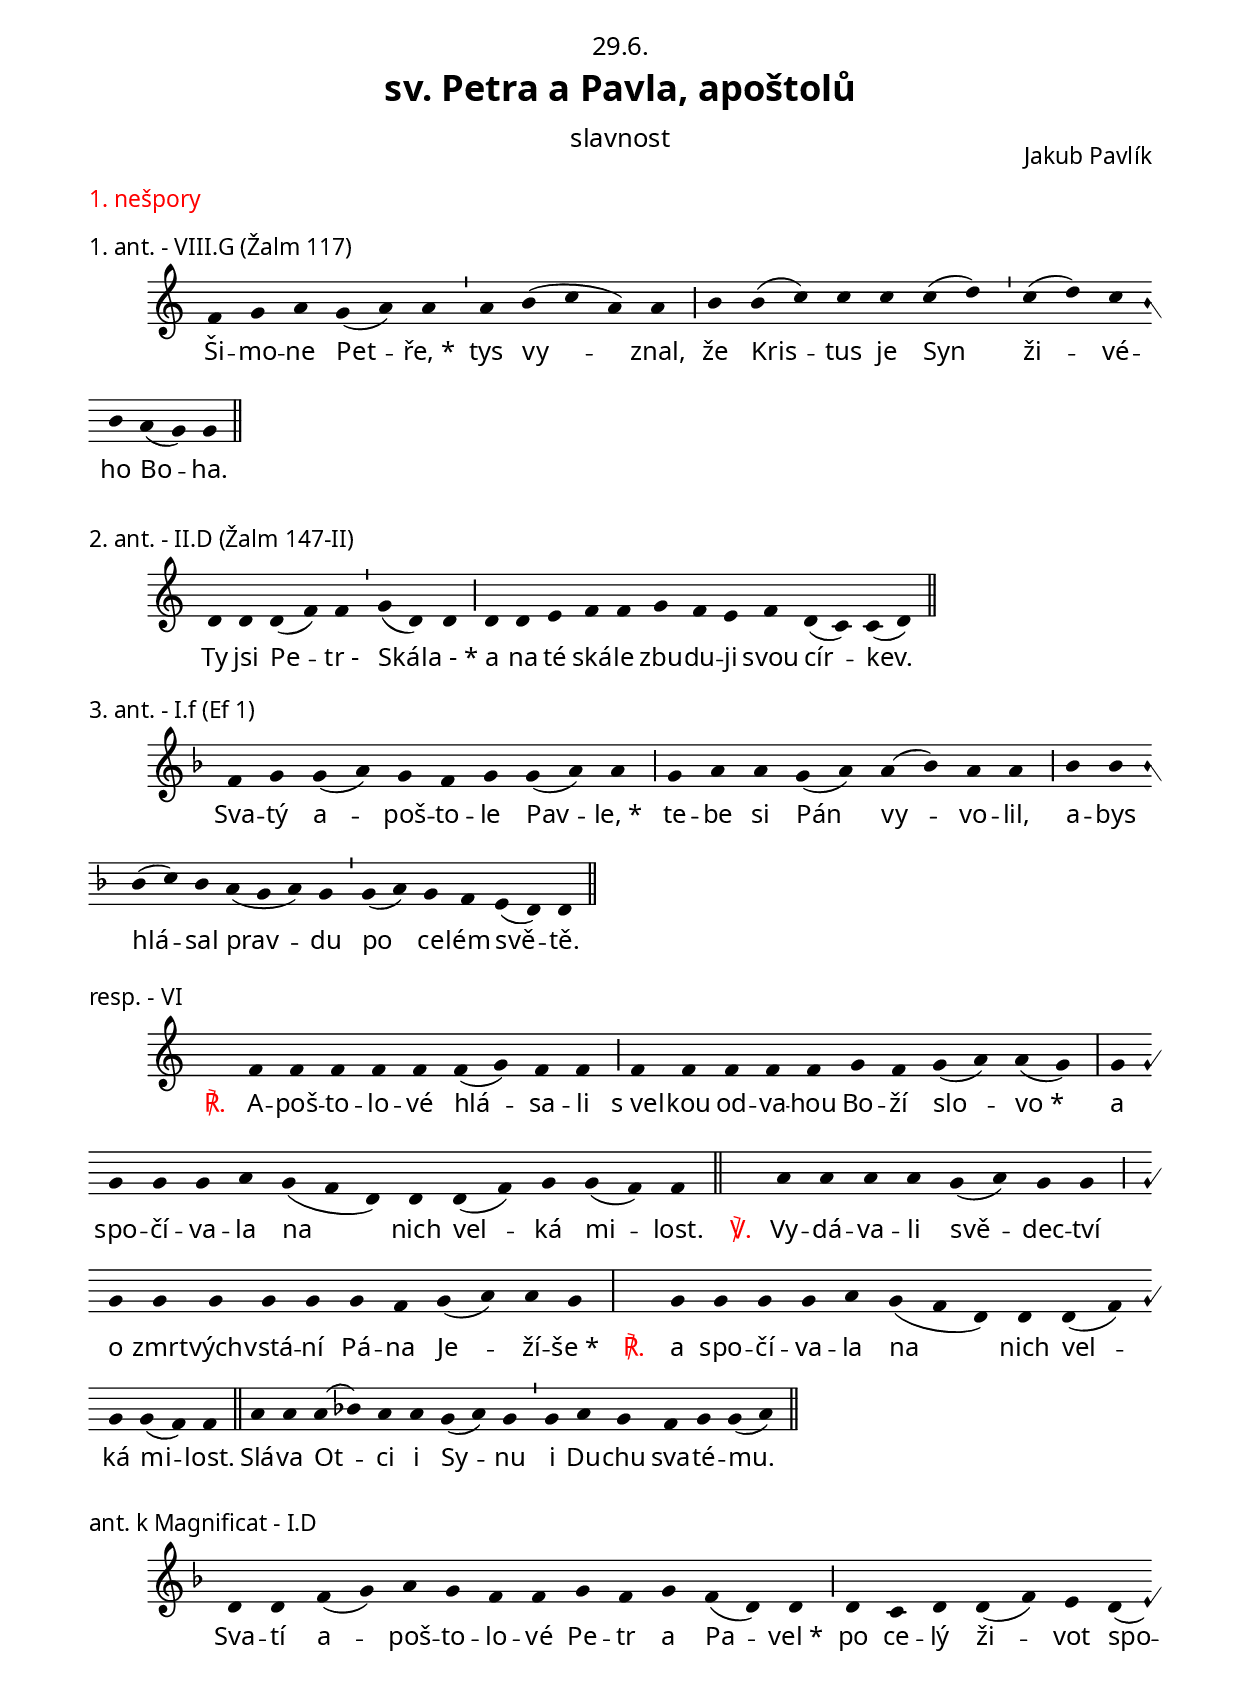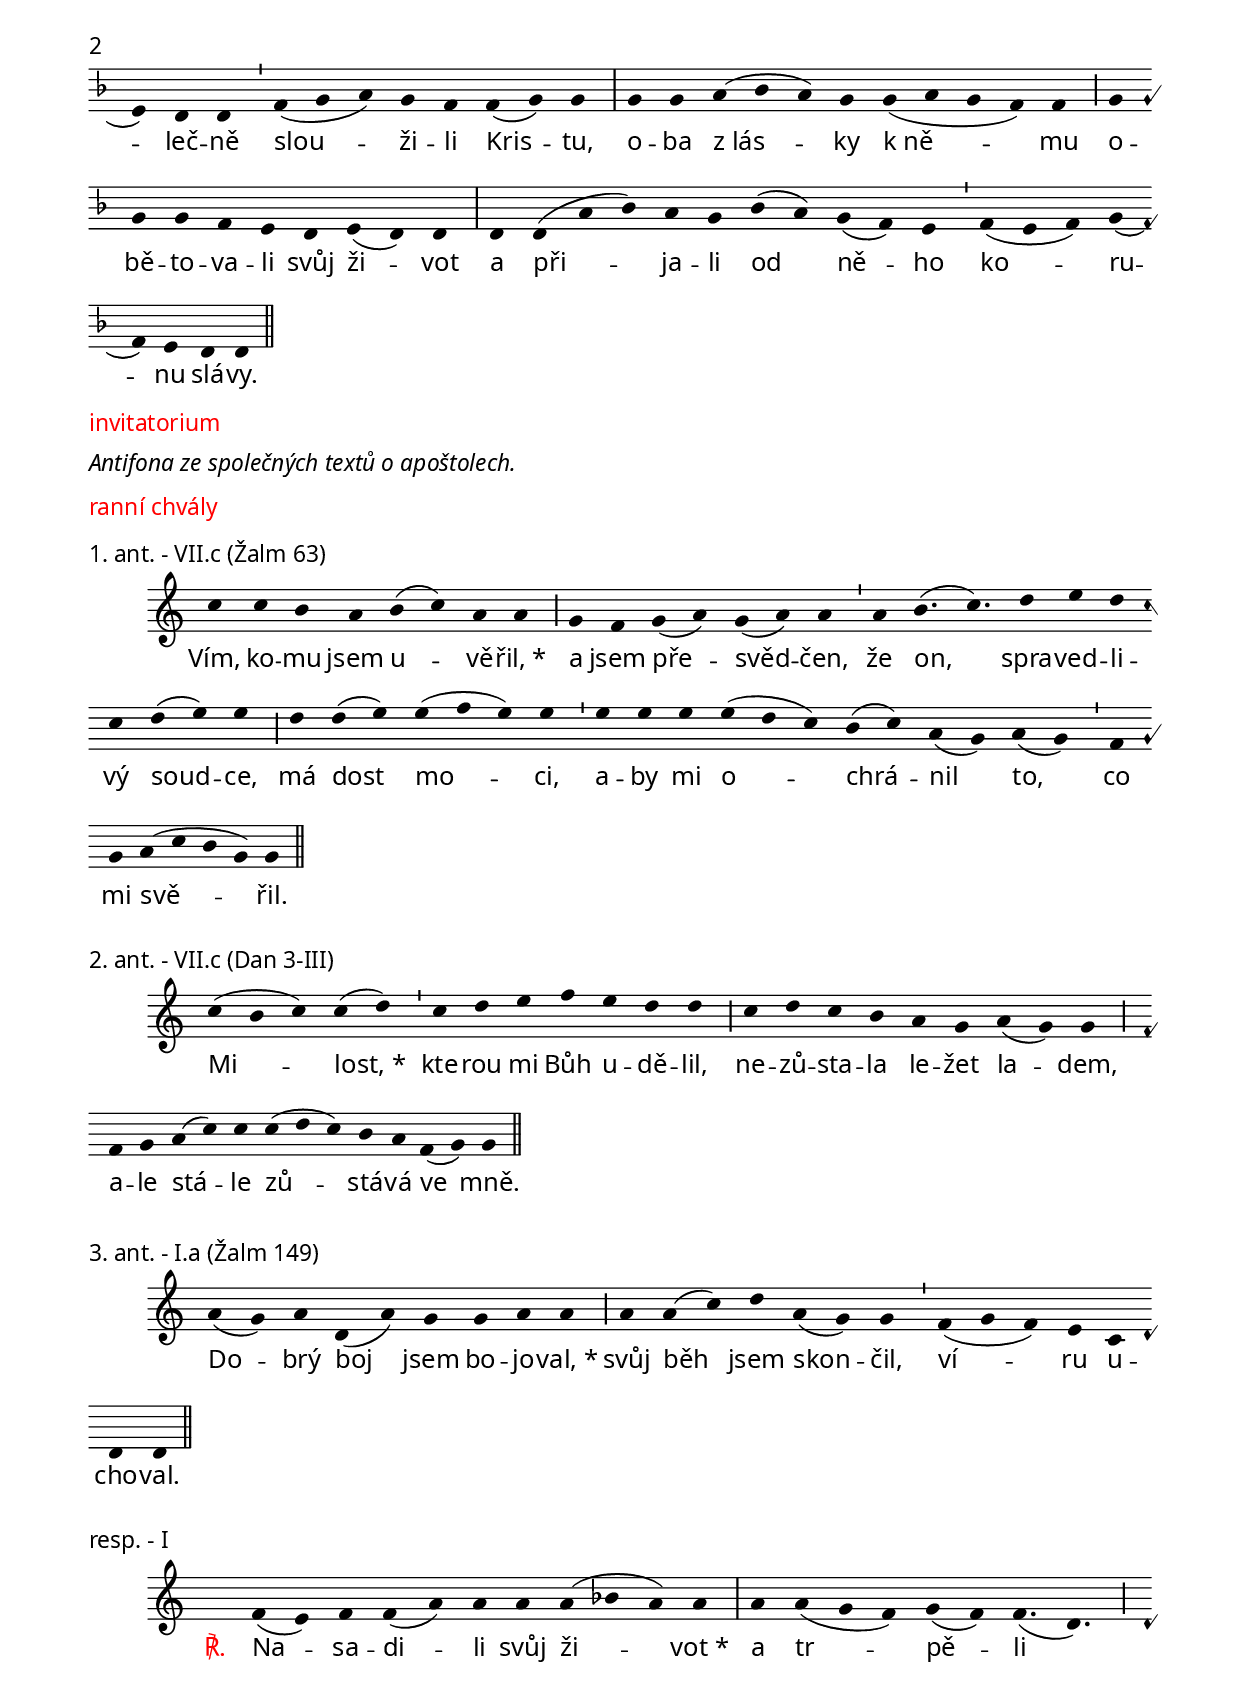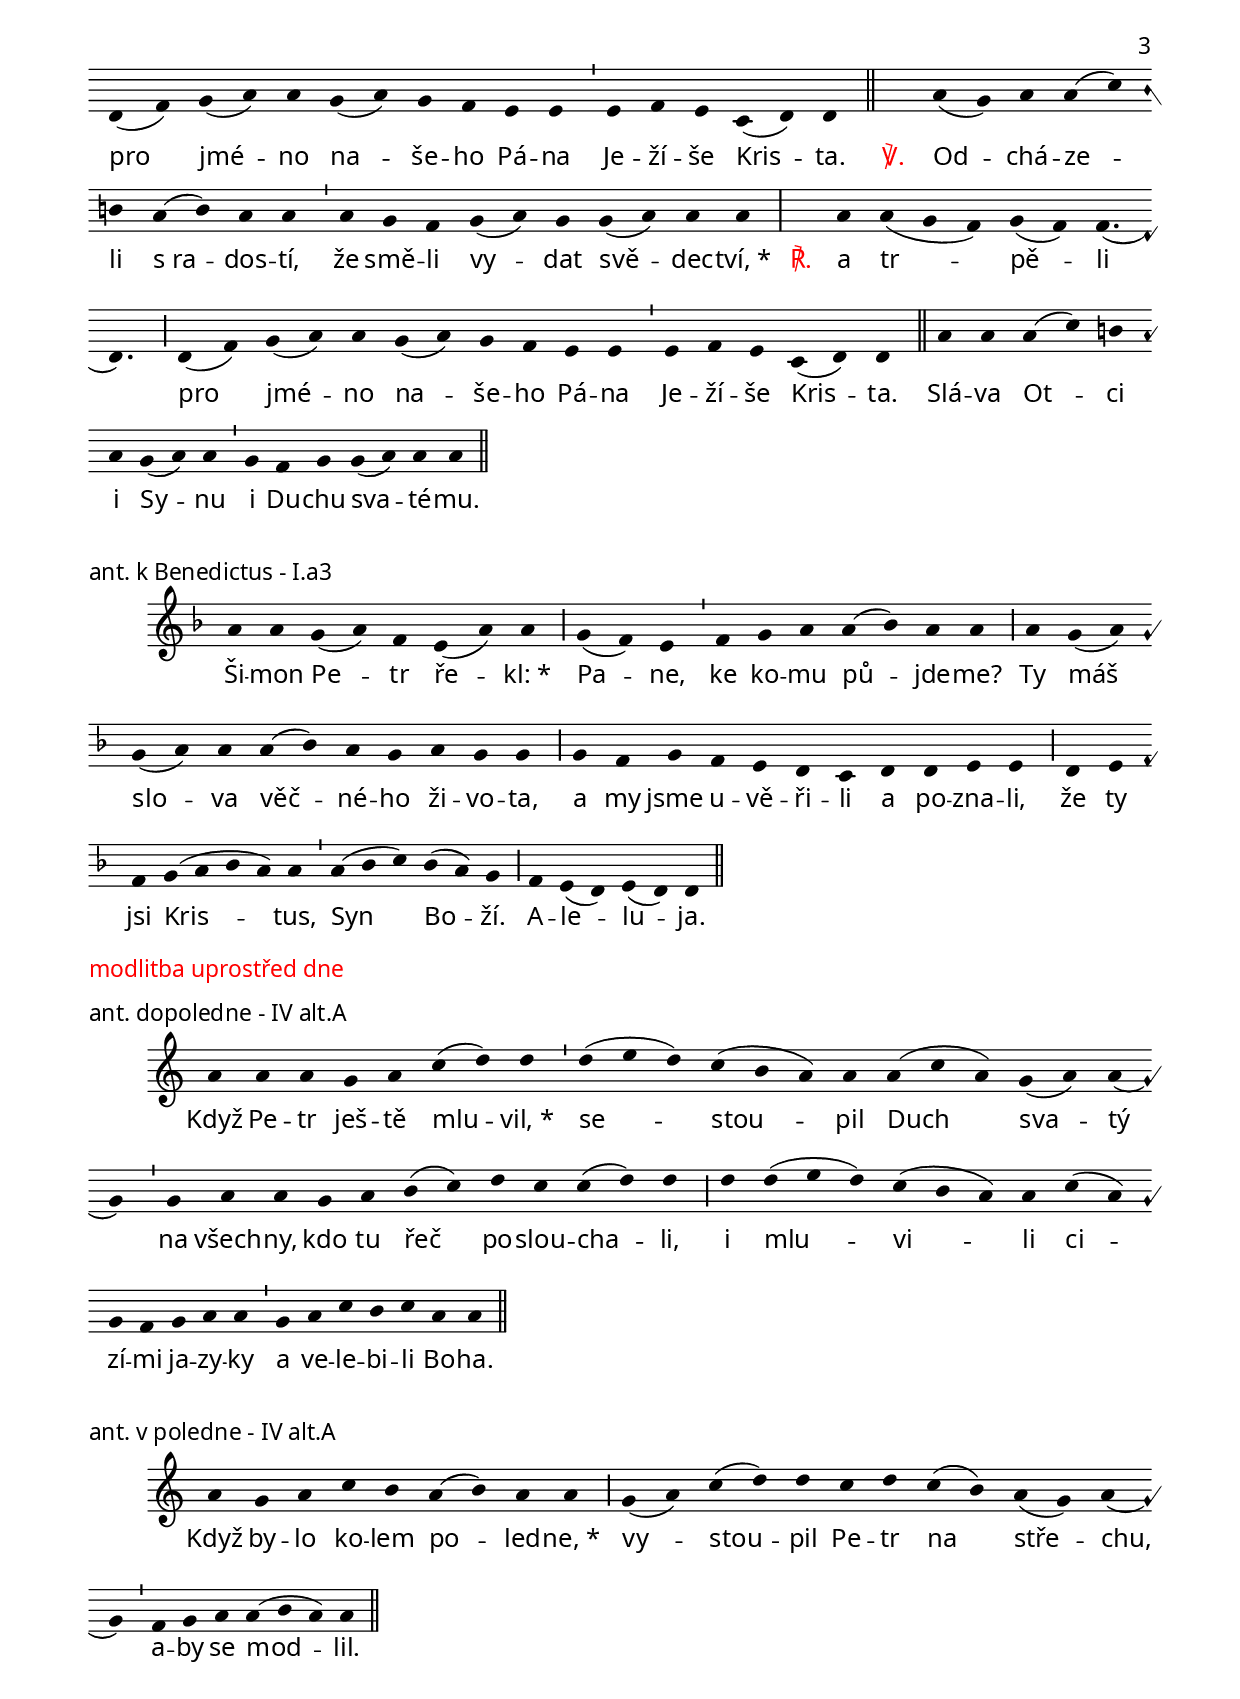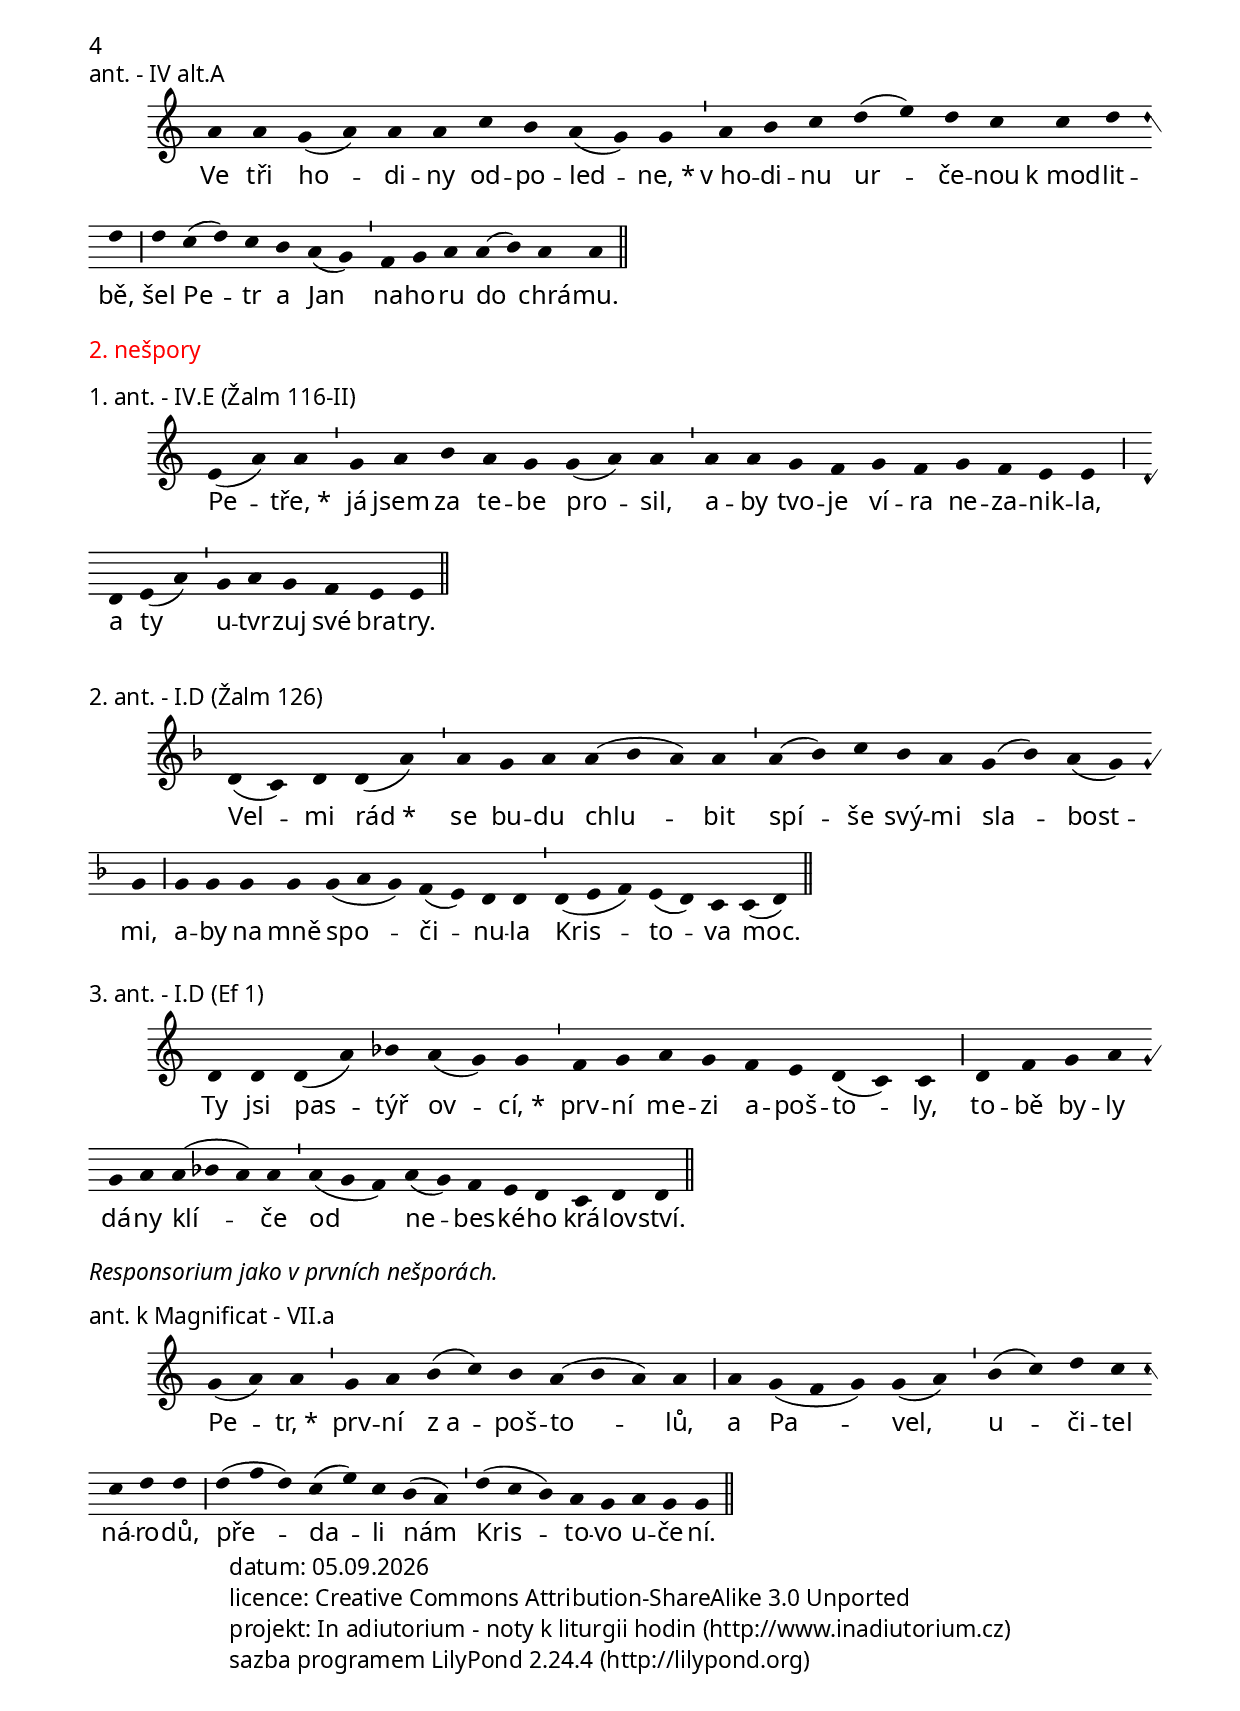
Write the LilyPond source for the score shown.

\version "2.15.37"

\include "../spolecne.ly"
\include "../dilyresponsorii.ly"

\header {
  title = \markup\titleSvatek 
            "sv. Petra a Pavla, apoštolů" 
            slavnost 
            29.6.
  composer = "Jakub Pavlík"
}

\markup {\nadpisHodinka {"1. nešpory"}}

\score {
  \relative c' {
    \choralniRezim
    f4 g a g( a) a \barMin
    a b( c a) a \barMaior b b( c) c c c( d) \barMin c( d) c b a( g) g \barFinalis
  }
  \addlyrics {
    Ši -- mo -- ne Pet -- ře,_*
    tys vy -- znal, že Kris -- tus je Syn ži -- vé -- ho Bo -- ha.
  }
  \header {
    quid = "1. ant."
    modus = "VIII"
    differentia = "G" 
    psalmus = "Žalm 117"
    id = ""
    piece = \markup {\sestavTitulek}
  }
}

\score {
  \relative c' {
    \choralniRezim
    d4 d d( f) f \barMin g( d) d \barMaior
    d d e f f g f e f d( c) c( d) \barFinalis
  }
  \addlyrics {
    Ty jsi Pe -- tr_- Ská -- la_-_*
    a na té ská -- le zbu -- du -- ji svou cír -- kev.
  }
  \header {
    quid = "2. ant."
    modus = "II"
    differentia = "D" 
    psalmus = "Žalm 147-II"
    id = ""
    piece = \markup {\sestavTitulek}
  }
}

\score {
  \relative c' {
    \choralniRezim
    \key f \major
    f4 g g( a) g f g g( a) a \barMaior
    g a a g( a) a( bes) a a \barMaior
    bes bes bes( c) bes a( g a) g \barMin 
    g( a) g f e( d) d \barFinalis
  }
  \addlyrics {
    Sva -- tý a -- poš -- to -- le Pav -- le,_*
    te -- be si Pán vy -- vo -- lil,
    a -- bys hlá -- sal prav -- du 
    po ce -- lém svě -- tě.
  }
  \header {
    quid = "3. ant."
    modus = "I"
    differentia = "f" 
    psalmus = "Ef 1"
    id = ""
    piece = \markup {\sestavTitulek}
  }
}

\score {
  \relative c' {
    \choralniRezim
    
    % R
    \neviditelna f
    f f f f f f( g) f f \barMaior
    f f f f f g f g( a) a( g) \barMax
    g g g g a g( f d) d d( f) g g( f) f \barFinalis
    % V
    \neviditelna a
    a4 a a a g( a) g g \barMaior
    g g g g g g f g( a) a g \barMax
    % R
    \neviditelna a
    g g g g a g( f d) d d( f) g g( f) f \barFinalis
    % Slava
    \respVIdoxologie \barFinalis
  }
  \addlyrics {
    \Response A -- poš -- to -- lo -- vé hlá -- sa -- li 
    s_vel -- kou od -- va -- hou Bo -- ží slo -- vo_*
    a spo -- čí -- va -- la na nich vel -- ká mi -- lost.
    \Verse Vy -- dá -- va -- li svě -- dec -- tví
    o zmrt -- vých -- vstá -- ní Pá -- na Je -- ží -- še_*
    \Response a spo -- čí -- va -- la na nich vel -- ká mi -- lost.
    \textRespDoxologie
  }
  \header {
    quid = "resp."
    modus = "VI"
    id = ""
    piece = \markup {\sestavTitulekResp}
  }
}

\score {
  \relative c' {
    \key f \major
    \choralniRezim
    d4 d f( g) a g f f g f g f( d) d \barMaior
    d c d d( f) e d( e) d d \barMin f( g a) g f f( g) g \barMax
    g g a( bes a) g g( a g f) f \barMaior g g g f e d e( d) d \barMax
    d d( a' bes) a g bes( a) g( f) e \barMin f( e f) g( f) e d d \barFinalis
  }
  \addlyrics {
    Sva -- tí a -- poš -- to -- lo -- vé Pe -- tr a Pa -- vel_*
    po ce -- lý ži -- vot spo -- leč -- ně slou -- ži -- li Kris -- tu,
    o -- ba z_lás -- ky k_ně -- mu o -- bě -- to -- va -- li svůj ži -- vot
    a při -- ja -- li od ně -- ho ko -- ru -- nu slá -- vy.
  }
  \header {
    quid = "ant. k Magnificat"
    modus = "I"
    differentia = "D" 
    psalmus = ""
    id = ""
    piece = \markup {\sestavTitulekBezZalmu}
  }
}

\markup {\nadpisHodinka {"invitatorium"}}

\markup\italic{Antifona ze společných textů o apoštolech.}

\markup {\nadpisHodinka {"ranní chvály"}}

\score {
  \relative c'' {
    \choralniRezim
    c4 c b a b( c) a a \barMaior
    g f g( a) g( a) a \barMin a b4.( c) d4 e d c d( e) e \barMaior
    d d( e) e( f e) e \barMin
    e e e e( d c) b( c) a( g) a( g) \barMin f g a( c b g) g \barFinalis
  }
  \addlyrics {
    Vím, ko -- mu jsem u -- vě -- řil,_*
    a jsem pře -- svěd -- čen, že on, spra -- ved -- li -- vý soud -- ce,
    má dost mo -- ci,
    a -- by mi o -- chrá -- nil to, co mi svě -- řil.
  }
  \header {
    quid = "1. ant."
    modus = "VII"
    differentia = "c" 
    psalmus = "Žalm 63"
    id = ""
    piece = \markup {\sestavTitulek}
  }
}

\score {
  \relative c'' {
    \choralniRezim
    c4( b c) c( d) \barMin c d e f e d d \barMaior
    c d c b a g a( g) g \barMaior
    f g a( c) c c( d c) b a f( g) g \barFinalis
  }
  \addlyrics {
    Mi -- lost,_* kte -- rou mi Bůh u -- dě -- lil,
    ne -- zů -- sta -- la le -- žet la -- dem,
    a -- le stá -- le zů -- stá -- vá ve mně.
  }
  \header {
    quid = "2. ant."
    modus = "VII"
    differentia = "c" 
    psalmus = "Dan 3-III"
    id = ""
    piece = \markup {\sestavTitulek}
  }
}

\score {
  \relative c'' {
    \choralniRezim
    a4( g) a d,( a') g g a a \barMaior
    a a( c) d a( g) g \barMin
    f( g f) e c d d \barFinalis
  }
  \addlyrics {
    Do -- brý boj jsem bo -- jo -- val,_*
    svůj běh jsem skon -- čil,
    ví -- ru u -- cho -- val.
  }
  \header {
    quid = "3. ant."
    modus = "I"
    differentia = "a" 
    psalmus = "Žalm 149"
    id = ""
    piece = \markup {\sestavTitulek}
  }
}

\score {
  \relative c' {
    \choralniRezim
    
    % R
    \neviditelna f
    f4( e) f f( a) a a a( bes a) a \barMax
    a a( g f) g( f) f4.( d) \barMaior
    d4( f) g( a) a g( a) g f e e \barMin
    e f e c( d) d \barFinalis
    % V
    \neviditelna a
    a'4( g) a a( c) b! a( b) a a \barMin
    a g f g( a) g g( a) a a \barMax
    % R
    \neviditelna a
    a a( g f) g( f) f4.( d) \barMaior
    d4( f) g( a) a g( a) g f e e \barMin
    e f e c( d) d \barFinalis
    % Slava
    a'4 a a( c) b! a g( a) a \barMin g f g g( a) a a \barFinalis
  }
  \addlyrics {
    \Response Na -- sa -- di -- li svůj ži -- vot_*
    a tr -- pě -- li 
    pro jmé -- no na -- še -- ho Pá -- na
    Je -- ží -- še Kris -- ta.
    \Verse Od -- chá -- ze -- li s_ra -- dos -- tí,
    že smě -- li vy -- dat svě -- dec -- tví,_*
    \Response a tr -- pě -- li 
    pro jmé -- no na -- še -- ho Pá -- na
    Je -- ží -- še Kris -- ta.
    \textRespDoxologie
  }
  \header {
    quid = "resp."
    modus = "I"
    id = ""
    piece = \markup {\sestavTitulekResp}
  }
}

\score {
  \relative c'' {
    \key f \major
    \choralniRezim
    a4 a g( a) f e( a) a \barMaior
    g( f) e \barMin f g a a( bes) a a \barMaior
    a g( a) g( a) a a( bes) a g a g g \barMaior
    g f g f e d c d d e e \barMaior
    d e f g( a bes a) a \barMin a( bes c) bes( a) g \barMaior
    f e( d) e( d) d \barFinalis
  }
  \addlyrics {
    Ši -- mon Pe -- tr ře -- kl:_*
    % Je to spravne prelozene? Neni lepsi "Ke komu bychom sli?"
    Pa -- ne, ke ko -- mu pů -- jde -- me?
    Ty máš slo -- va věč -- né -- ho ži -- vo -- ta,
    a my jsme u -- vě -- ři -- li a po -- zna -- li,
    že ty jsi Kris -- tus, Syn Bo -- ží.
    A -- le -- lu -- ja.
  }
  \header {
    quid = "ant. k Benedictus"
    modus = "I"
    differentia = "a3" 
    psalmus = ""
    id = ""
    piece = \markup {\sestavTitulekBezZalmu}
  }
}

\markup {\nadpisHodinka {"modlitba uprostřed dne"}}

\score {
  \relative c'' {
    \choralniRezim
    a4 a a g a c( d) d \barMin
    d( e d) c( b a) a a( c a) g( a) a( g) \barMin 
    g a a g a b( c) d c c( d) d \barMaior
    d d( e d) c( b a) a c( a) g f g a a \barMin
    g a c b c a a \barFinalis
  }
  \addlyrics {
    Když Pe -- tr ješ -- tě mlu -- vil,_*
    se -- stou -- pil Duch sva -- tý 
    na všech -- ny, kdo tu řeč po -- slou -- cha -- li,
    i mlu -- vi -- li ci -- zí -- mi ja -- zy -- ky
    a ve -- le -- bi -- li Bo -- ha.
  }
  \header {
    quid = "ant. dopoledne"
    modus = "IV alt"
    differentia = "A" 
    psalmus = ""
    id = ""
    piece = \markup {\sestavTitulekBezZalmu}
  }
}

\score {
  \relative c'' {
    \choralniRezim
    a4 g a c b a( b) a a \barMaior
    g( a) c( d) d c d c( b) a( g) a( g) \barMin
    f g a a( b a) a \barFinalis
  }
  \addlyrics {
    Když by -- lo ko -- lem po -- led -- ne,_*
    vy -- stou -- pil Pe -- tr na stře -- chu,
    a -- by se mod -- lil.
  }
  \header {
    quid = "ant. v poledne"
    modus = "IV alt"
    differentia = "A" 
    psalmus = ""
    id = ""
    piece = \markup {\sestavTitulekBezZalmu}
  }
}

\score {
  \relative c'' {
    \choralniRezim
    a4 a g( a) a a c b a( g) g \barMin
    a b c d( e) d c c d d \barMaior
    d c( d) c b a( g) \barMin f g a a( b) a a \barFinalis
  }
  \addlyrics {
    Ve tři ho -- di -- ny od -- po -- led -- ne,_*
    v_ho -- di -- nu ur -- če -- nou k_mod -- lit -- bě,
    šel Pe -- tr a Jan na -- ho -- ru do chrá -- mu.
  }
  \header {
    quid = "ant."
    modus = "IV alt"
    differentia = "A" 
    psalmus = ""
    id = ""
    piece = \markup {\sestavTitulekBezZalmu}
  }
}

\markup {\nadpisHodinka {"2. nešpory"}}

\score {
  \relative c' {
    \choralniRezim
    e( a) a \barMin g a b a g g( a) a \barMin
    a a g f g f g f e e \barMaior
    d e( a) \barMin g a g f e e \barFinalis
  }
  \addlyrics {
    Pe -- tře,_* já jsem za te -- be pro -- sil,
    a -- by tvo -- je ví -- ra ne -- za -- nik -- la,
    a ty u -- tvr -- zuj své bra -- try.
  }
  \header {
    quid = "1. ant."
    modus = "IV"
    differentia = "E" 
    psalmus = "Žalm 116-II"
    id = ""
    piece = \markup {\sestavTitulek}
  }
}

\score {
  \relative c' {
    \choralniRezim
    \key f \major
    d4( c) d d( a') \barMin a g a a( bes a) a \barMin a( bes) c bes a g( bes) a( g) g \barMaior
    g g g g g( a g) f( e) d d \barMin d( e f) e( d) c c( d) \barFinalis 
  }
  \addlyrics {
    Vel -- mi rád_* se bu -- du chlu -- bit spí -- še svý -- mi sla -- bost -- mi,
    a -- by na mně spo -- či -- nu -- la Kris -- to -- va moc.
  }
  \header {
    quid = "2. ant."
    modus = "I"
    differentia = "D" 
    psalmus = "Žalm 126"
    id = ""
    piece = \markup {\sestavTitulek}
  }
}

\score {
  \relative c' {
    \choralniRezim
    d4 d d( a') bes a( g) g \barMin
    f g a g f e d( c) c \barMaior
    d f g a g a a( bes a) a \barMin
    a( g f) a( g) f e d c d d \barFinalis
  }
  \addlyrics {
    Ty jsi pas -- týř ov -- cí,_*
    prv -- ní me -- zi a -- poš -- to -- ly,
    to -- bě by -- ly dá -- ny klí -- če
    od ne -- bes -- ké -- ho krá -- lov -- ství.
  }
  \header {
    quid = "3. ant."
    modus = "I"
    differentia = "D" 
    psalmus = "Ef 1"
    id = ""
    piece = \markup {\sestavTitulek}
  }
}

\markup\italic{Responsorium jako v prvních nešporách.}

\score {
  \relative c'' {
    \choralniRezim
    g4( a) a \barMin g a b( c) b a( b a) a \barMaior
    a g( f g) g( a) \barMin b( c) d c c d d \barMaior
    d( f d) c( e) c b( a) \barMin d( c b) a g a g g \barFinalis
  }
  \addlyrics {
    Pe -- tr,_* prv -- ní z_a -- poš -- to -- lů,
    a Pa -- vel, u -- či -- tel ná -- ro -- dů,
    pře -- da -- li nám Kris -- to -- vo u -- če -- ní.
  }
  \header {
    quid = "ant. k Magnificat"
    modus = "VII"
    differentia = "a" 
    psalmus = ""
    id = ""
    piece = \markup {\sestavTitulekBezZalmu}
  }
}